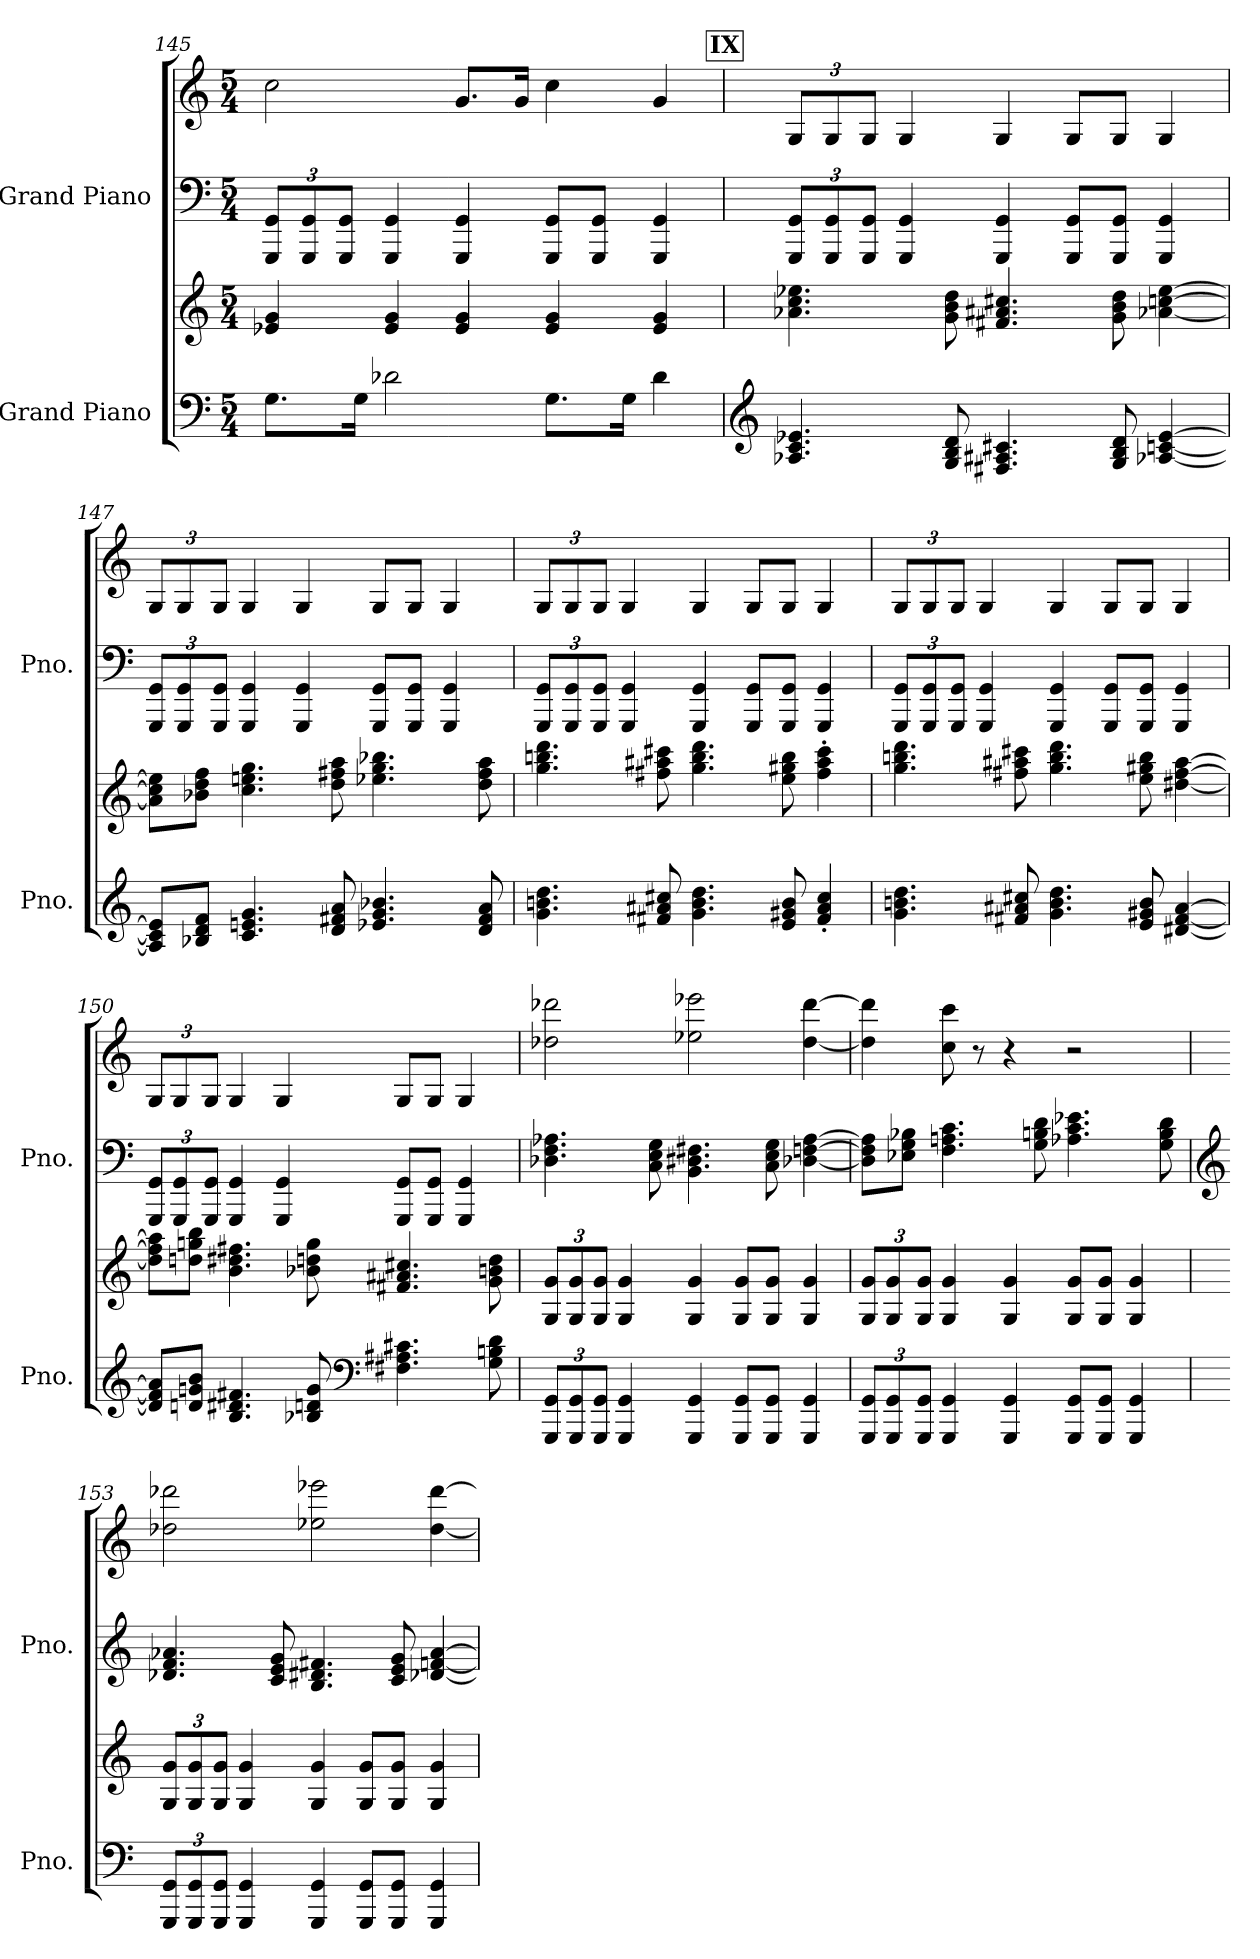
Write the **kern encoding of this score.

**kern	**kern	**kern	**kern
*part2	*part2	*part1	*part1
*staff4	*staff3	*staff2	*staff1
*I"Grand Piano	*	*I"Grand Piano	*
*I'Pno.	*	*I'Pno.	*
*clefF4	*clefG2	*clefF4	*clefG2
*k[]	*k[]	*k[]	*k[]
*M5/4	*M5/4	*M5/4	*M5/4
*	*	*Xbrackettup	*
=145	=145	=145	=145
8.G\L	4e-X/ 4g/	12GGG/ 12GG/L	2cc\
.	.	12GGG/ 12GG/	.
.	.	12GGG/ 12GG/J	.
16G\Jk	.	.	.
2d-X\	4e-/ 4g/	4GGG/ 4GG/	.
.	4e-/ 4g/	4GGG/ 4GG/	8.g/L
.	.	.	16g/Jk
8.G\L	4e-/ 4g/	8GGG/ 8GG/L	4cc\
.	.	8GGG/ 8GG/J	.
16G\Jk	.	.	.
4d-\	4e-/ 4g/	4GGG/ 4GG/	4g/
!!LO:LB:g=z
!!LO:REH:place=s1:a:B:fs=14:t=IX
=146	=146	=146	=146
*clefG2	*	*	*
*	*	*	*Xbrackettup
4.A-X/ 4.c/ 4.e-X/	4.a-X\ 4.cc\ 4.ee-X\	12GGG/ 12GG/L	12G/L
.	.	12GGG/ 12GG/	12G/
.	.	12GGG/ 12GG/J	12G/J
.	.	4GGG/ 4GG/	4G/
8G/ 8B/ 8d/	8g\ 8b\ 8dd\	.	.
4.F#X/ 4.A#X/ 4.c#X/	4.f#X/ 4.a#X/ 4.cc#X/	4GGG/ 4GG/	4G/
.	.	8GGG/ 8GG/L	8G/L
8G/ 8B/ 8d/	8g\ 8b\ 8dd\	8GGG/ 8GG/J	8G/J
[4A-X/ [4cn/ [4e-/	[4a-X\ [4ccn\ [4ee-\	4GGG/ 4GG/	4G/
=147	=147	=147	=147
8A-/] 8c/] 8e-/]L	8a-\] 8cc\] 8ee-\]L	12GGG/ 12GG/L	12G/L
.	.	12GGG/ 12GG/	12G/
8B-X/ 8d/ 8f/J	8b-X\ 8dd\ 8ff\J	.	.
.	.	12GGG/ 12GG/J	12G/J
4.c/ 4.en/ 4.g/	4.cc\ 4.een\ 4.gg\	4GGG/ 4GG/	4G/
.	.	4GGG/ 4GG/	4G/
8d/ 8f#X/ 8a/	8dd\ 8ff#X\ 8aa\	.	.
4.e-X/ 4.g/ 4.b-X/	4.ee-X\ 4.gg\ 4.bb-X\	8GGG/ 8GG/L	8G/L
.	.	8GGG/ 8GG/J	8G/J
.	.	4GGG/ 4GG/	4G/
8d/ 8f#/ 8a/	8dd\ 8ff#\ 8aa\	.	.
=148	=148	=148	=148
4.g\ 4.bn\ 4.dd\	4.gg\ 4.bbn\ 4.ddd\	12GGG/ 12GG/L	12G/L
.	.	12GGG/ 12GG/	12G/
.	.	12GGG/ 12GG/J	12G/J
.	.	4GGG/ 4GG/	4G/
8f#X/ 8a#X/ 8cc#X/	8ff#X\ 8aa#X\ 8ccc#X\	.	.
4.g\ 4.b\ 4.dd\	4.gg\ 4.bb\ 4.ddd\	4GGG/ 4GG/	4G/
.	.	8GGG/ 8GG/L	8G/L
8e/ 8g#X/ 8b/	8ee\ 8gg#X\ 8bb\	8GGG/ 8GG/J	8G/J
4f#/' 4a#/' 4cc#/'	4ff#\' 4aa#\' 4ccc#\'	4GGG/ 4GG/	4G/
!!LO:PB:g=z
=149	=149	=149	=149
4.g\ 4.bn\ 4.dd\	4.gg\ 4.bbn\ 4.ddd\	12GGG/ 12GG/L	12G/L
.	.	12GGG/ 12GG/	12G/
.	.	12GGG/ 12GG/J	12G/J
.	.	4GGG/ 4GG/	4G/
8f#X/ 8a#X/ 8cc#X/	8ff#X\ 8aa#X\ 8ccc#X\	.	.
4.g\ 4.b\ 4.dd\	4.gg\ 4.bb\ 4.ddd\	4GGG/ 4GG/	4G/
.	.	8GGG/ 8GG/L	8G/L
8e/ 8g#X/ 8b/	8ee\ 8gg#X\ 8bb\	8GGG/ 8GG/J	8G/J
[4d#X/ [4f#/ [4a#/	[4dd#X\ [4ff#\ [4aa#\	4GGG/ 4GG/	4G/
=150	=150	=150	=150
8d#/] 8f#/] 8a#/]L	8dd#\] 8ff#\] 8aa#\]L	12GGG/ 12GG/L	12G/L
.	.	12GGG/ 12GG/	12G/
8dn/ 8gn/ 8b/J	8ddn\ 8ggn\ 8bb\J	.	.
.	.	12GGG/ 12GG/J	12G/J
4.B/ 4.d#X/ 4.f#X/	4.b\ 4.dd#X\ 4.ff#X\	4GGG/ 4GG/	4G/
.	.	4GGG/ 4GG/	4G/
8B-X/ 8dn/ 8g/	8b-X\ 8ddn\ 8gg\	.	.
*clefF4	*	*	*
4.F#X\ 4.A#X\ 4.c#X\	4.f#X/ 4.a#X/ 4.cc#X/	8GGG/ 8GG/L	8G/L
.	.	8GGG/ 8GG/J	8G/J
.	.	4GGG/ 4GG/	4G/
8G\ 8Bn\ 8d\	8g\ 8bn\ 8dd\	.	.
!!LO:LB:g=z
=151	=151	=151	=151
*Xbrackettup	*Xbrackettup	*	*
12GGG/ 12GG/L	12G/ 12g/L	4.D-X\ 4.F\ 4.A-X\	2dd-X\ 2ddd-X\
12GGG/ 12GG/	12G/ 12g/	.	.
12GGG/ 12GG/J	12G/ 12g/J	.	.
4GGG/ 4GG/	4G/ 4g/	.	.
.	.	8C\ 8E\ 8G\	.
4GGG/ 4GG/	4G/ 4g/	4.BB\ 4.D#X\ 4.F#X\	2ee-X\ 2eee-X\
8GGG/ 8GG/L	8G/ 8g/L	.	.
8GGG/ 8GG/J	8G/ 8g/J	8C\ 8E\ 8G\	.
4GGG/ 4GG/	4G/ 4g/	[4D-X\ [4Fn\ [4A-\	[4dd-\ [4ddd-\
=152	=152	=152	=152
12GGG/ 12GG/L	12G/ 12g/L	8D-\] 8F\] 8A-\]L	4dd-\] 4ddd-\]
12GGG/ 12GG/	12G/ 12g/	.	.
.	.	8E-X\ 8G\ 8B-X\J	.
12GGG/ 12GG/J	12G/ 12g/J	.	.
4GGG/ 4GG/	4G/ 4g/	4.F\ 4.An\ 4.c\	8cc\ 8ccc\
.	.	.	8r
4GGG/ 4GG/	4G/ 4g/	.	4r
.	.	8G\ 8Bn\ 8d\	.
8GGG/ 8GG/L	8G/ 8g/L	4.A-X\ 4.c\ 4.e-X\	2r
8GGG/ 8GG/J	8G/ 8g/J	.	.
4GGG/ 4GG/	4G/ 4g/	.	.
.	.	8G\ 8B\ 8d\	.
=153	=153	=153	=153
*	*	*clefG2	*
12GGG/ 12GG/L	12G/ 12g/L	4.d-X/ 4.f/ 4.a-X/	2dd-X\ 2ddd-X\
12GGG/ 12GG/	12G/ 12g/	.	.
12GGG/ 12GG/J	12G/ 12g/J	.	.
4GGG/ 4GG/	4G/ 4g/	.	.
.	.	8c/ 8e/ 8g/	.
4GGG/ 4GG/	4G/ 4g/	4.B/ 4.d#X/ 4.f#X/	2ee-X\ 2eee-X\
8GGG/ 8GG/L	8G/ 8g/L	.	.
8GGG/ 8GG/J	8G/ 8g/J	8c/ 8e/ 8g/	.
4GGG/ 4GG/	4G/ 4g/	[4d-X/ [4fn/ [4a-/	[4dd-\ [4ddd-\
=	=	=	=
*-	*-	*-	*-
